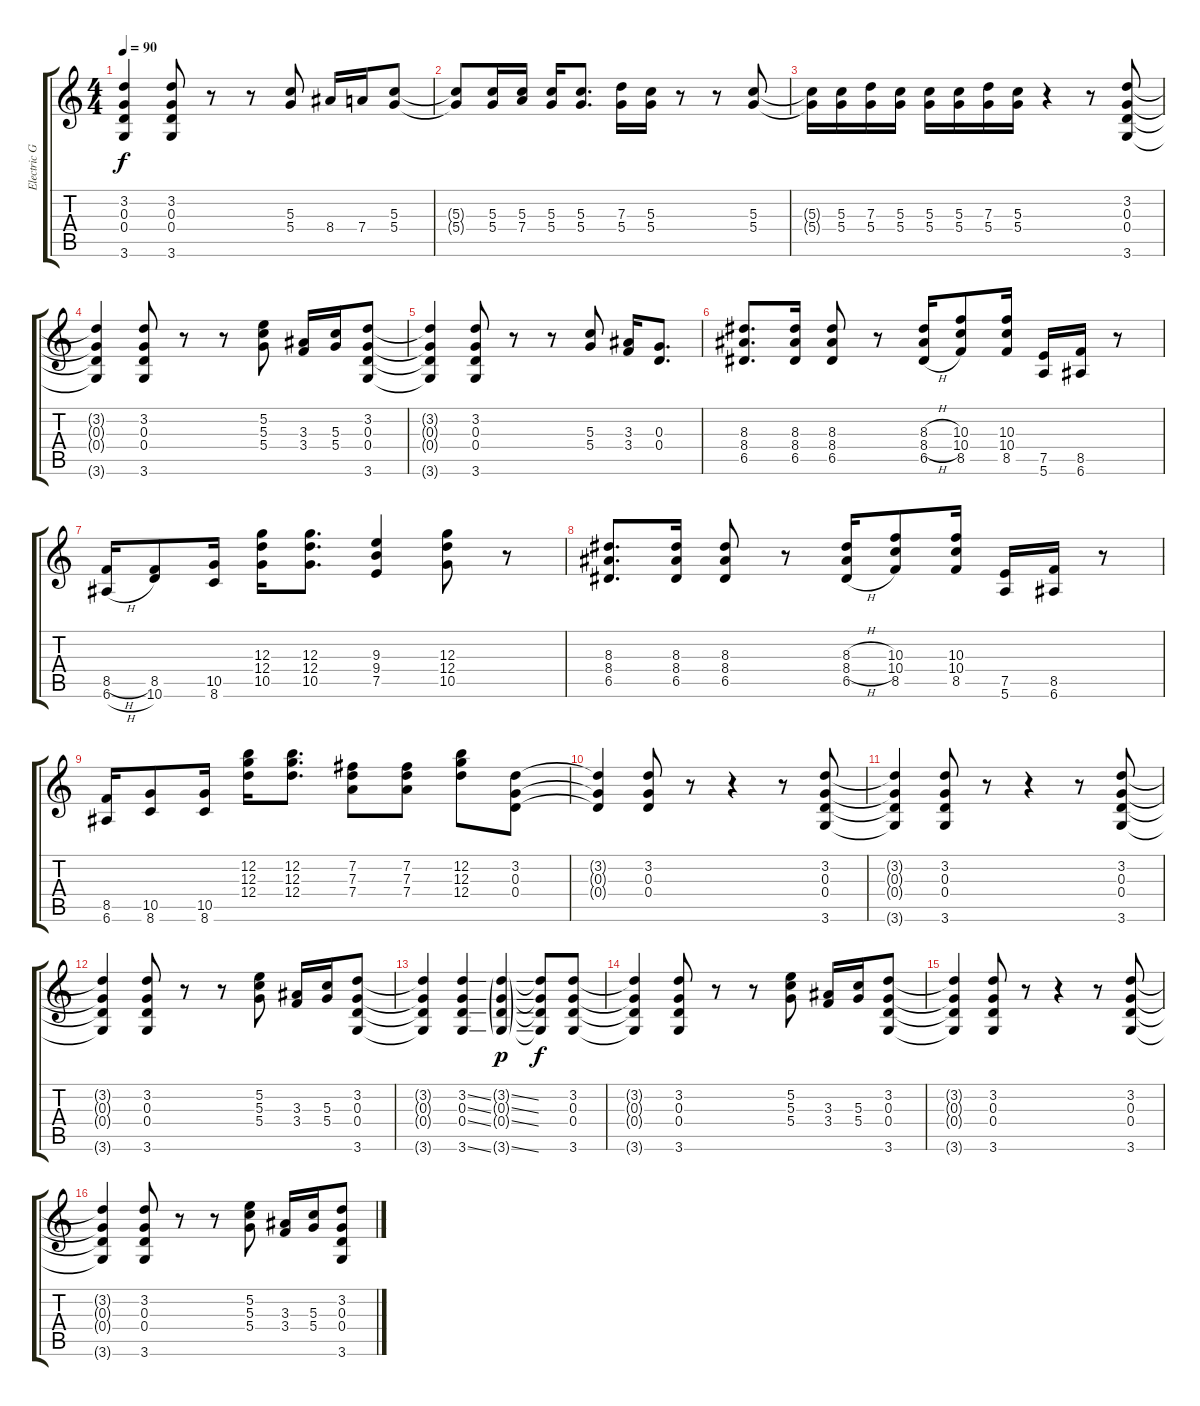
\track ("Electric Guitar II (Backing)" "Electric G") {instrument overdrivenguitar}
\staff {score tabs}
\tuning (E4 B3 G3 D3 A2 E2) {hide}
\ts (4 4)
\tempo 90
\clef g2
\ks c
(3.2{t} 0.3{t} 0.4{t} 3.6{t}).4{dy f} (3.2 0.3 0.4 3.6).8 r.8 r.8 (5.3 5.4).8 8.4.16 7.4.16 (5.3 5.4).8 |
(5.3{t} 5.4{t}).8 (5.3 5.4).16 (5.3 7.4).16 (5.3 5.4).16 (5.3 5.4).8{d} (7.3 5.4).16 (5.3 5.4).16 r.8 r.8 (5.3 5.4).8 |
(5.3{t} 5.4{t}).16 (5.3 5.4).16 (7.3 5.4).16 (5.3 5.4).16 (5.3 5.4).16 (5.3 5.4).16 (7.3 5.4).16 (5.3 5.4).16 r.4 r.8 (3.2 0.3 0.4 3.6).8 |
(3.2{t} 0.3{t} 0.4{t} 3.6{t}).4 (3.2 0.3 0.4 3.6).8 r.8 r.8 (5.2 5.3 5.4).8 (3.3 3.4).16 (5.3 5.4).16 (3.2 0.3 0.4 3.6).8 |
(3.2{t} 0.3{t} 0.4{t} 3.6{t}).4 (3.2 0.3 0.4 3.6).8 r.8 r.8 (5.3 5.4).8 (3.3 3.4).16 (0.3 0.4).8{d} |
(8.3 8.4 6.5).8{d} (8.3 8.4 6.5).16 (8.3 8.4 6.5).8 r.8 (8.3{h} 8.4{h} 6.5{h}).16 (10.3 10.4 8.5).8 (10.3 10.4 8.5).16 (7.5 5.6).16 (8.5 6.6).16 r.8 |
(8.5{h} 6.6{h}).16 (8.5 10.6).8 (10.5 8.6).16 (12.3 12.4 10.5).16 (12.3 12.4 10.5).8{d} (9.3 9.4 7.5).4 (12.3 12.4 10.5).8 r.8 |
(8.3 8.4 6.5).8{d} (8.3 8.4 6.5).16 (8.3 8.4 6.5).8 r.8 (8.3{h} 8.4{h} 6.5{h}).16 (10.3 10.4 8.5).8 (10.3 10.4 8.5).16 (7.5 5.6).16 (8.5 6.6).16 r.8 |
(8.5 6.6).16 (10.5 8.6).8 (10.5 8.6).16 (12.2 12.3 12.4).16 (12.2 12.3 12.4).8{d} (7.2 7.3 7.4).8 (7.2 7.3 7.4).8 (12.2 12.3 12.4).8 (3.2 0.3 0.4).8 |
(3.2{t} 0.3{t} 0.4{t}).4 (3.2 0.3 0.4).8 r.8 r.4 r.8 (3.2 0.3 0.4 3.6).8 |
(3.2{t} 0.3{t} 0.4{t} 3.6{t}).4 (3.2 0.3 0.4 3.6).8 r.8 r.4 r.8 (3.2 0.3 0.4 3.6).8 |
(3.2{t} 0.3{t} 0.4{t} 3.6{t}).4 (3.2 0.3 0.4 3.6).8 r.8 r.8 (5.2 5.3 5.4).8 (3.3 3.4).16 (5.3 5.4).16 (3.2 0.3 0.4 3.6).8 |
(3.2{t} 0.3{t} 0.4{t} 3.6{t}).4 (3.2{ss} 0.3{ss} 0.4{ss} 3.6{ss}).4 (3.2{ss g} 0.3{ss g} 0.4{ss g} 3.6{ss g}).4{dy p} (3.2{t} 0.3{t} 0.4{t} 3.6{t}).8{dy f} (3.2 0.3 0.4 3.6).8 |
(3.2{t} 0.3{t} 0.4{t} 3.6{t}).4 (3.2 0.3 0.4 3.6).8 r.8 r.8 (5.2 5.3 5.4).8 (3.3 3.4).16 (5.3 5.4).16 (3.2 0.3 0.4 3.6).8 |
(3.2{t} 0.3{t} 0.4{t} 3.6{t}).4 (3.2 0.3 0.4 3.6).8 r.8 r.4 r.8 (3.2 0.3 0.4 3.6).8 |
(3.2{t} 0.3{t} 0.4{t} 3.6{t}).4 (3.2 0.3 0.4 3.6).8 r.8 r.8 (5.2 5.3 5.4).8 (3.3 3.4).16 (5.3 5.4).16 (3.2 0.3 0.4 3.6).8
